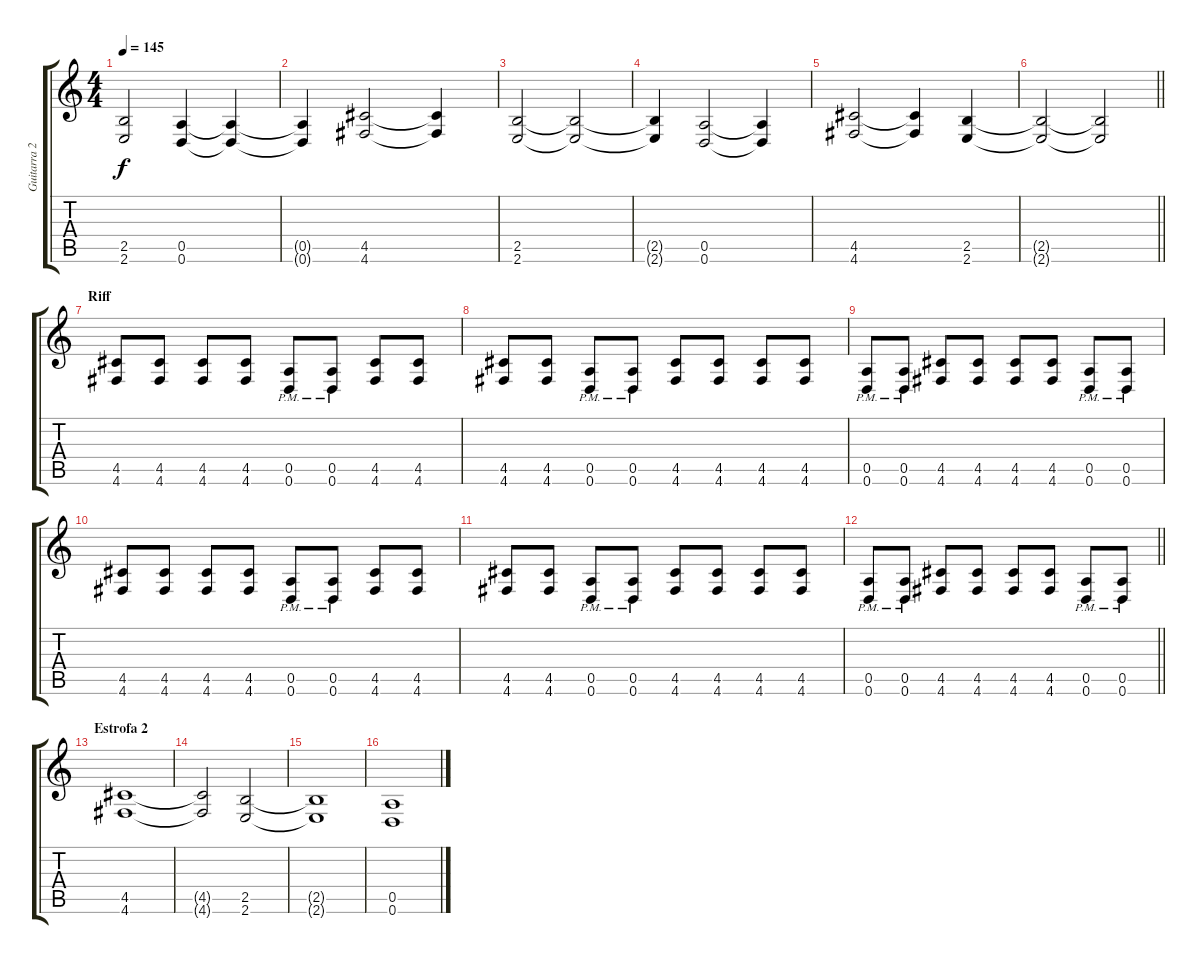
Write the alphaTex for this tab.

\track ("Guitarra 2" "Guitarra 2") {instrument distortionguitar}
\staff {score tabs}
\tuning (E4 B3 G3 D3 A2 D2) {hide}
\ts (4 4)
\tempo 145
\clef g2
\ks c
(2.5{t} 2.6{t}).2{dy f} (0.5 0.6).4 (0.5{t} 0.6{t}).4 |
(0.5{t} 0.6{t}).4 (4.5 4.6).2 (4.5{t} 4.6{t}).4 |
(2.5 2.6).2 (2.5{t} 2.6{t}).2 |
(2.5{t} 2.6{t}).4 (0.5 0.6).2 (0.5{t} 0.6{t}).4 |
(4.5 4.6).2 (4.5{t} 4.6{t}).4 (2.5 2.6).4 |
\barLineRight lightlight
(2.5{t} 2.6{t}).2 (2.5{t} 2.6{t}).2 |
\section ("" "Riff")
(4.5 4.6).8 (4.5 4.6).8 (4.5 4.6).8 (4.5 4.6).8 (0.5{pm} 0.6{pm}).8 (0.5{pm} 0.6{pm}).8 (4.5 4.6).8 (4.5 4.6).8 |
(4.5 4.6).8 (4.5 4.6).8 (0.5{pm} 0.6{pm}).8 (0.5{pm} 0.6{pm}).8 (4.5 4.6).8 (4.5 4.6).8 (4.5 4.6).8 (4.5 4.6).8 |
(0.5{pm} 0.6{pm}).8 (0.5{pm} 0.6{pm}).8 (4.5 4.6).8 (4.5 4.6).8 (4.5 4.6).8 (4.5 4.6).8 (0.5{pm} 0.6{pm}).8 (0.5{pm} 0.6{pm}).8 |
(4.5 4.6).8 (4.5 4.6).8 (4.5 4.6).8 (4.5 4.6).8 (0.5{pm} 0.6{pm}).8 (0.5{pm} 0.6{pm}).8 (4.5 4.6).8 (4.5 4.6).8 |
(4.5 4.6).8 (4.5 4.6).8 (0.5{pm} 0.6{pm}).8 (0.5{pm} 0.6{pm}).8 (4.5 4.6).8 (4.5 4.6).8 (4.5 4.6).8 (4.5 4.6).8 |
\barLineRight lightlight
(0.5{pm} 0.6{pm}).8 (0.5{pm} 0.6{pm}).8 (4.5 4.6).8 (4.5 4.6).8 (4.5 4.6).8 (4.5 4.6).8 (0.5{pm} 0.6{pm}).8 (0.5{pm} 0.6{pm}).8 |
\section ("" "Estrofa 2")
(4.5 4.6).1{instrument electricguitarjazz} |
(4.5{t} 4.6{t}).2 (2.5 2.6).2 |
(2.5{t} 2.6{t}).1 |
(0.5 0.6).1
